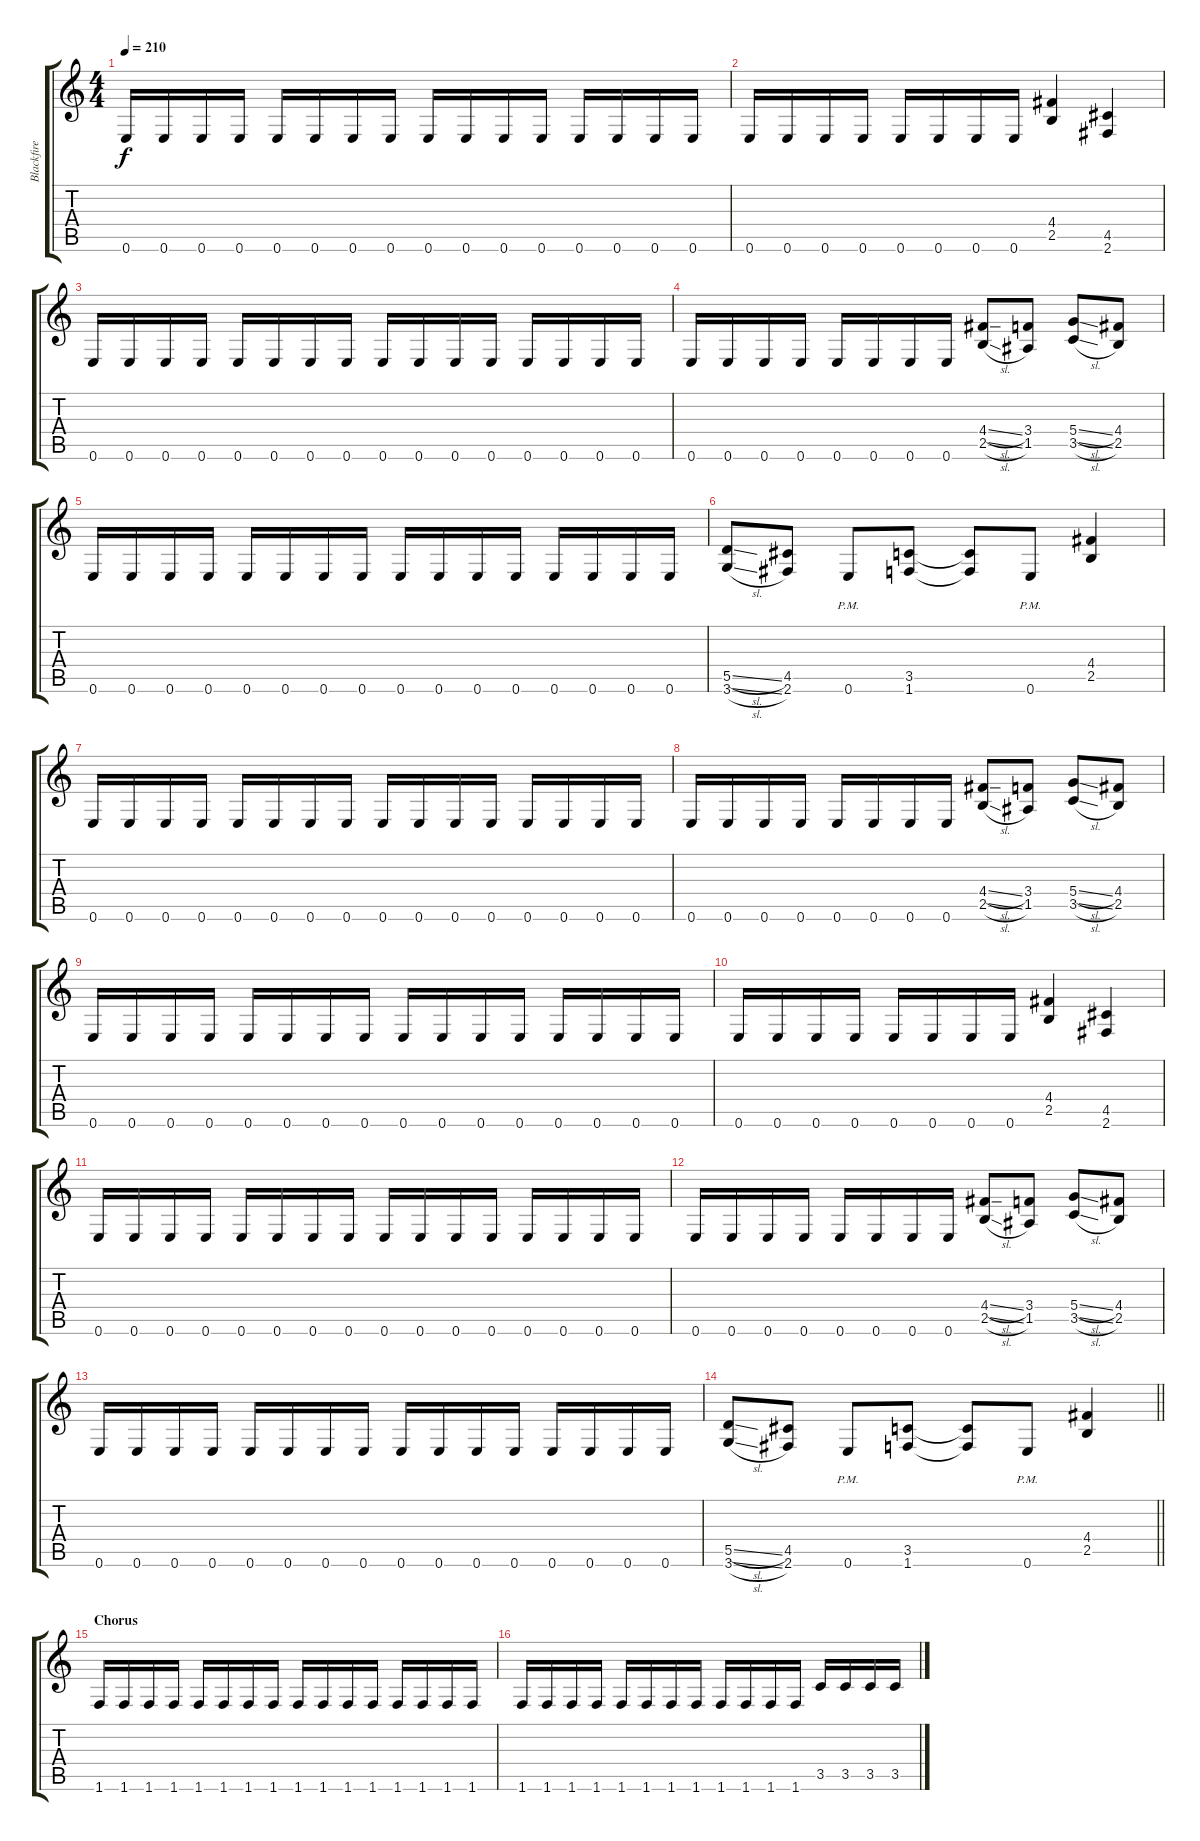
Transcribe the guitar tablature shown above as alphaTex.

\track ("Blackfire (I)" "Blackfire ") {instrument distortionguitar}
\staff {score tabs}
\tuning (E4 B3 G3 D3 A2 E2) {hide}
\ts (4 4)
\tempo 210
\clef g2
\ks c
0.6.16{dy f} 0.6.16 0.6.16 0.6.16 0.6.16 0.6.16 0.6.16 0.6.16 0.6.16 0.6.16 0.6.16 0.6.16 0.6.16 0.6.16 0.6.16 0.6.16 |
0.6.16 0.6.16 0.6.16 0.6.16 0.6.16 0.6.16 0.6.16 0.6.16 (4.4 2.5).4 (4.5 2.6).4 |
0.6.16 0.6.16 0.6.16 0.6.16 0.6.16 0.6.16 0.6.16 0.6.16 0.6.16 0.6.16 0.6.16 0.6.16 0.6.16 0.6.16 0.6.16 0.6.16 |
0.6.16 0.6.16 0.6.16 0.6.16 0.6.16 0.6.16 0.6.16 0.6.16 (4.4{sl} 2.5{sl}).8 (3.4 1.5).8 (5.4{sl} 3.5{sl}).8 (4.4 2.5).8 |
0.6.16 0.6.16 0.6.16 0.6.16 0.6.16 0.6.16 0.6.16 0.6.16 0.6.16 0.6.16 0.6.16 0.6.16 0.6.16 0.6.16 0.6.16 0.6.16 |
(5.5{sl} 3.6{sl}).8 (4.5 2.6).8 0.6{pm}.8 (3.5 1.6).8 (3.5{t} 1.6{t}).8 0.6{pm}.8 (4.4 2.5).4 |
0.6.16 0.6.16 0.6.16 0.6.16 0.6.16 0.6.16 0.6.16 0.6.16 0.6.16 0.6.16 0.6.16 0.6.16 0.6.16 0.6.16 0.6.16 0.6.16 |
0.6.16 0.6.16 0.6.16 0.6.16 0.6.16 0.6.16 0.6.16 0.6.16 (4.4{sl} 2.5{sl}).8 (3.4 1.5).8 (5.4{sl} 3.5{sl}).8 (4.4 2.5).8 |
0.6.16 0.6.16 0.6.16 0.6.16 0.6.16 0.6.16 0.6.16 0.6.16 0.6.16 0.6.16 0.6.16 0.6.16 0.6.16 0.6.16 0.6.16 0.6.16 |
0.6.16 0.6.16 0.6.16 0.6.16 0.6.16 0.6.16 0.6.16 0.6.16 (4.4 2.5).4 (4.5 2.6).4 |
0.6.16 0.6.16 0.6.16 0.6.16 0.6.16 0.6.16 0.6.16 0.6.16 0.6.16 0.6.16 0.6.16 0.6.16 0.6.16 0.6.16 0.6.16 0.6.16 |
0.6.16 0.6.16 0.6.16 0.6.16 0.6.16 0.6.16 0.6.16 0.6.16 (4.4{sl} 2.5{sl}).8 (3.4 1.5).8 (5.4{sl} 3.5{sl}).8 (4.4 2.5).8 |
0.6.16 0.6.16 0.6.16 0.6.16 0.6.16 0.6.16 0.6.16 0.6.16 0.6.16 0.6.16 0.6.16 0.6.16 0.6.16 0.6.16 0.6.16 0.6.16 |
\barLineRight lightlight
(5.5{sl} 3.6{sl}).8 (4.5 2.6).8 0.6{pm}.8 (3.5 1.6).8 (3.5{t} 1.6{t}).8 0.6{pm}.8 (4.4 2.5).4 |
\section ("" "Chorus")
1.6.16 1.6.16 1.6.16 1.6.16 1.6.16 1.6.16 1.6.16 1.6.16 1.6.16 1.6.16 1.6.16 1.6.16 1.6.16 1.6.16 1.6.16 1.6.16 |
1.6.16 1.6.16 1.6.16 1.6.16 1.6.16 1.6.16 1.6.16 1.6.16 1.6.16 1.6.16 1.6.16 1.6.16 3.5.16 3.5.16 3.5.16 3.5.16
